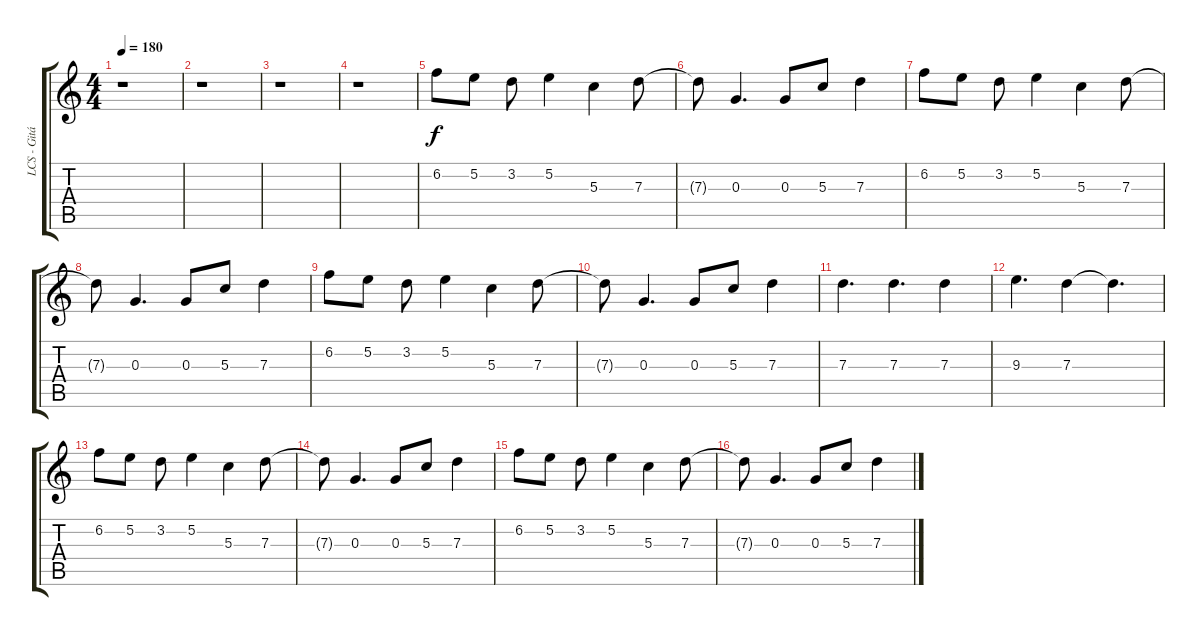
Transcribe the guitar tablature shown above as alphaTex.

\track ("LCS - Gitár 2" "LCS - Gitá") {instrument overdrivenguitar}
\staff {score tabs}
\tuning (E4 B3 G3 D3 A2 E2) {hide}
\ts (4 4)
\tempo 180
\clef g2
\ks c
r.1{dy f} |
r.1 |
r.1 |
r.1 |
6.2.8 5.2.8 3.2.8 5.2.4 5.3.4 7.3.8 |
7.3{t}.8 0.3.4{d} 0.3.8 5.3.8 7.3.4 |
6.2.8 5.2.8 3.2.8 5.2.4 5.3.4 7.3.8 |
7.3{t}.8 0.3.4{d} 0.3.8 5.3.8 7.3.4 |
6.2.8 5.2.8 3.2.8 5.2.4 5.3.4 7.3.8 |
7.3{t}.8 0.3.4{d} 0.3.8 5.3.8 7.3.4 |
7.3.4{d} 7.3.4{d} 7.3.4 |
9.3.4{d} 7.3.4 7.3{t}.4{d} |
6.2.8 5.2.8 3.2.8 5.2.4 5.3.4 7.3.8 |
7.3{t}.8 0.3.4{d} 0.3.8 5.3.8 7.3.4 |
6.2.8 5.2.8 3.2.8 5.2.4 5.3.4 7.3.8 |
7.3{t}.8 0.3.4{d} 0.3.8 5.3.8 7.3.4
